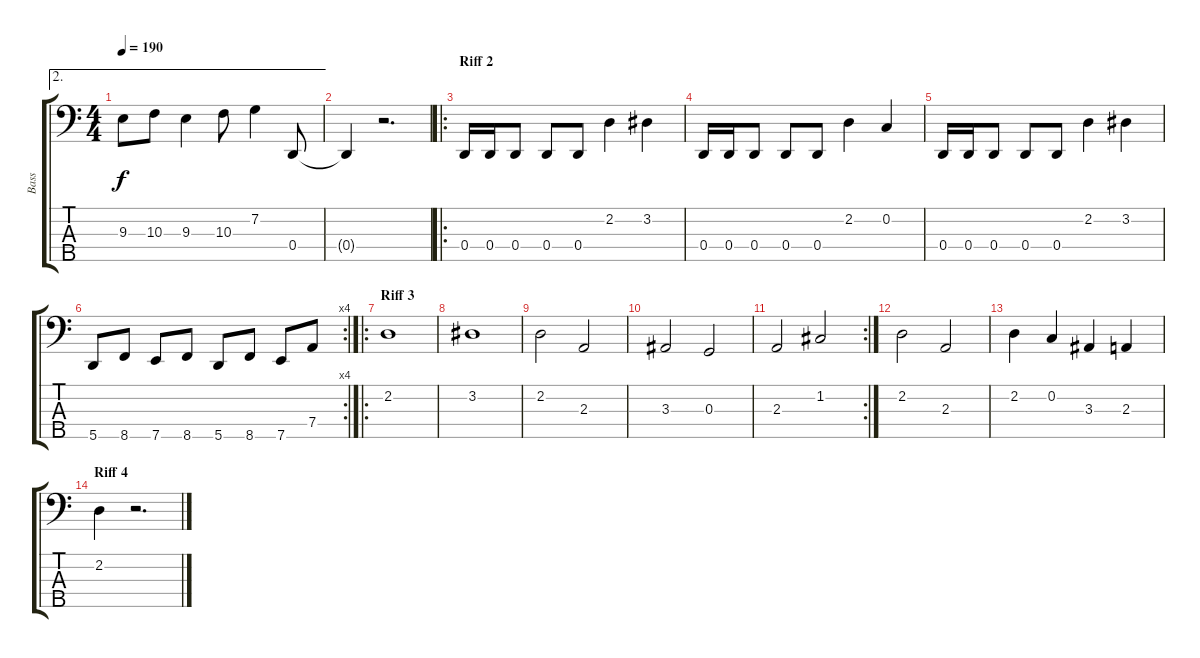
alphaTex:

\track ("Bass" "Bass") {instrument electricbasspick}
\staff {score tabs}
\tuning (F2 C2 G1 D1 A0) {hide}
\ae 2
\ts (4 4)
\tempo 190
\clef f4
\ks c
9.3.8{dy f} 10.3.8 9.3.4 10.3.8 7.2.4 0.4.8 |
0.4{t}.4 r.2{d} |
\ro
\section ("" "Riff 2")
0.4.16 0.4.16 0.4.8 0.4.8 0.4.8 2.2.4 3.2.4 |
0.4.16 0.4.16 0.4.8 0.4.8 0.4.8 2.2.4 0.2.4 |
0.4.16 0.4.16 0.4.8 0.4.8 0.4.8 2.2.4 3.2.4 |
\rc 4
5.5.8 8.5.8 7.5.8 8.5.8 5.5.8 8.5.8 7.5.8 7.4.8 |
\ro
\section ("" "Riff 3")
2.2.1 |
3.2.1 |
2.2.2 2.3.2 |
3.3.2 0.3.2 |
\rc 2
2.3.2 1.2.2 |
2.2.2 2.3.2 |
2.2.4 0.2.4 3.3.4 2.3.4 |
\section ("" "Riff 4")
2.2.4 r.2{d}
